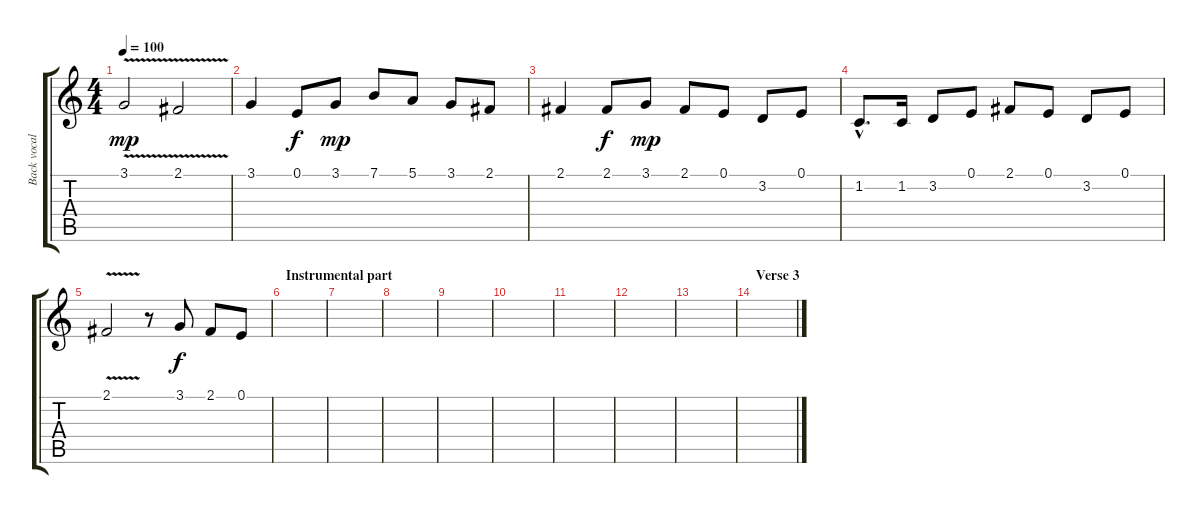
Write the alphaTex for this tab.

\track ("Back vocals" "Back vocal") {instrument lead2sawtooth}
\staff {score tabs}
\tuning (E4 B3 G3 D3 A2 E2) {hide}
\ts (4 4)
\tempo 100
\clef g2
\ks c
3.1{v}.2{dy mp} 2.1{v}.2 |
3.1.4 0.1.8{dy f} 3.1.8{dy mp} 7.1.8 5.1.8 3.1.8 2.1.8 |
2.1.4 2.1.8{dy f} 3.1.8{dy mp} 2.1.8 0.1.8 3.2.8 0.1.8 |
1.2{hac}.8{d} 1.2.16 3.2.8 0.1.8 2.1.8 0.1.8 3.2.8 0.1.8 |
2.1{v}.2 r.8 3.1.8{dy f} 2.1.8 0.1.8 |
\section ("" "Instrumental part")
|
|
|
|
|
|
|
|
\section ("" "Verse 3")
